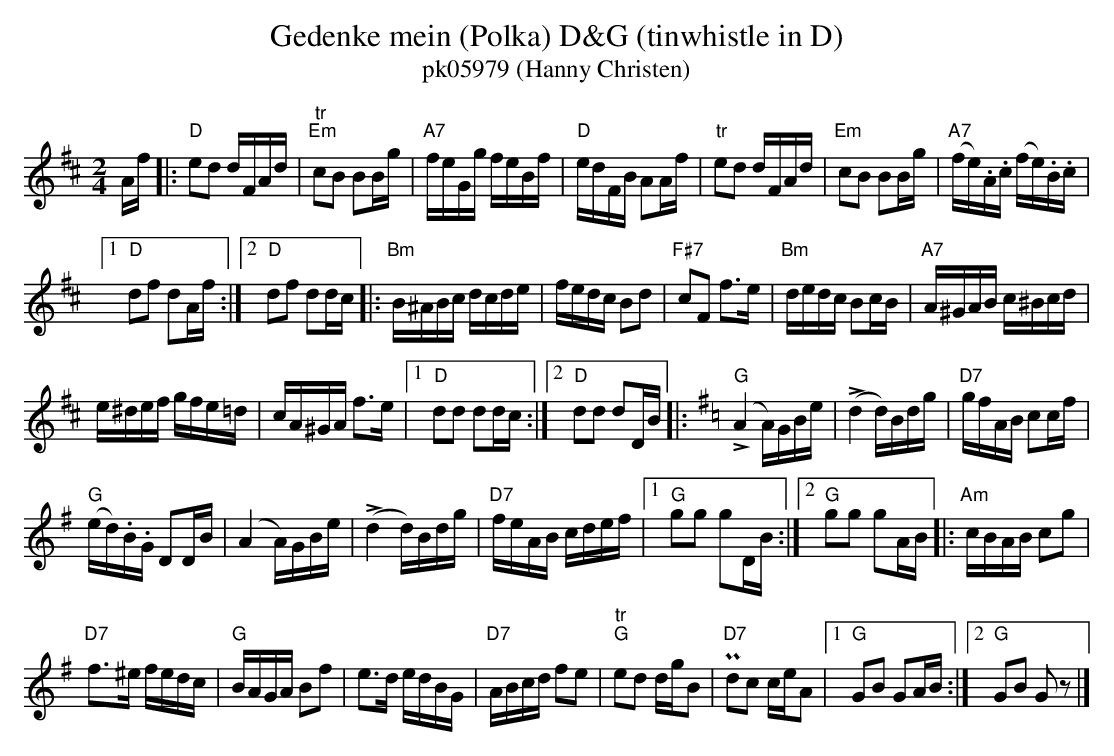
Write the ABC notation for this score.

X:1
T:Gedenke mein (Polka) D&G (tinwhistle in D)
T:pk05979 (Hanny Christen)
M:2/4
L:1/16
K:D %%MIDI gchordon
Af |: "D"e2d2 dFAd | "tr""Em"c2B2 B2Bg | "A7"feGg feBf | "D"edFB A2Af | "tr" e2d2 dFAd | "Em"c2B2 B2Bg | ("A7"fe).A.c (fe).B.c |1
"D"d2f2 d2Af :|2 "D"d2f2 d2dc |: "Bm"B^ABc dcde | fedc B2d2 | "F#7"c2F2 f3e | "Bm"dedc B2cB | "A7"A^GAB c^Bcd |
e^def gfe=d | cA^GA f3e |1 "D"d2d2 d2dc :|2 "D"d2d2 d2DB |: [K:G] (!>!"G"A4A)GBe | (!>!d4 d)Bdg | "D7"gfAB c2cf |
("G"ed).B.G D2DB | (A4A)GBe | (!>!d4 d)Bdg | "D7"feAB cdef |1 "G"g2g2 g2DB :|2 "G"g2g2 g2AB |: "Am"cBAB c2g2 |
"D7"f3^e fedc | "G"BAGA B2f2 | e3d edBG | "D7"ABcd f2e2 | "tr""G"e2d2 dgB2 | P"D7"d2c2 ceA2 |1 "G"G2B2 G2AB :|2 "G"G2B2 G2z2 |]
